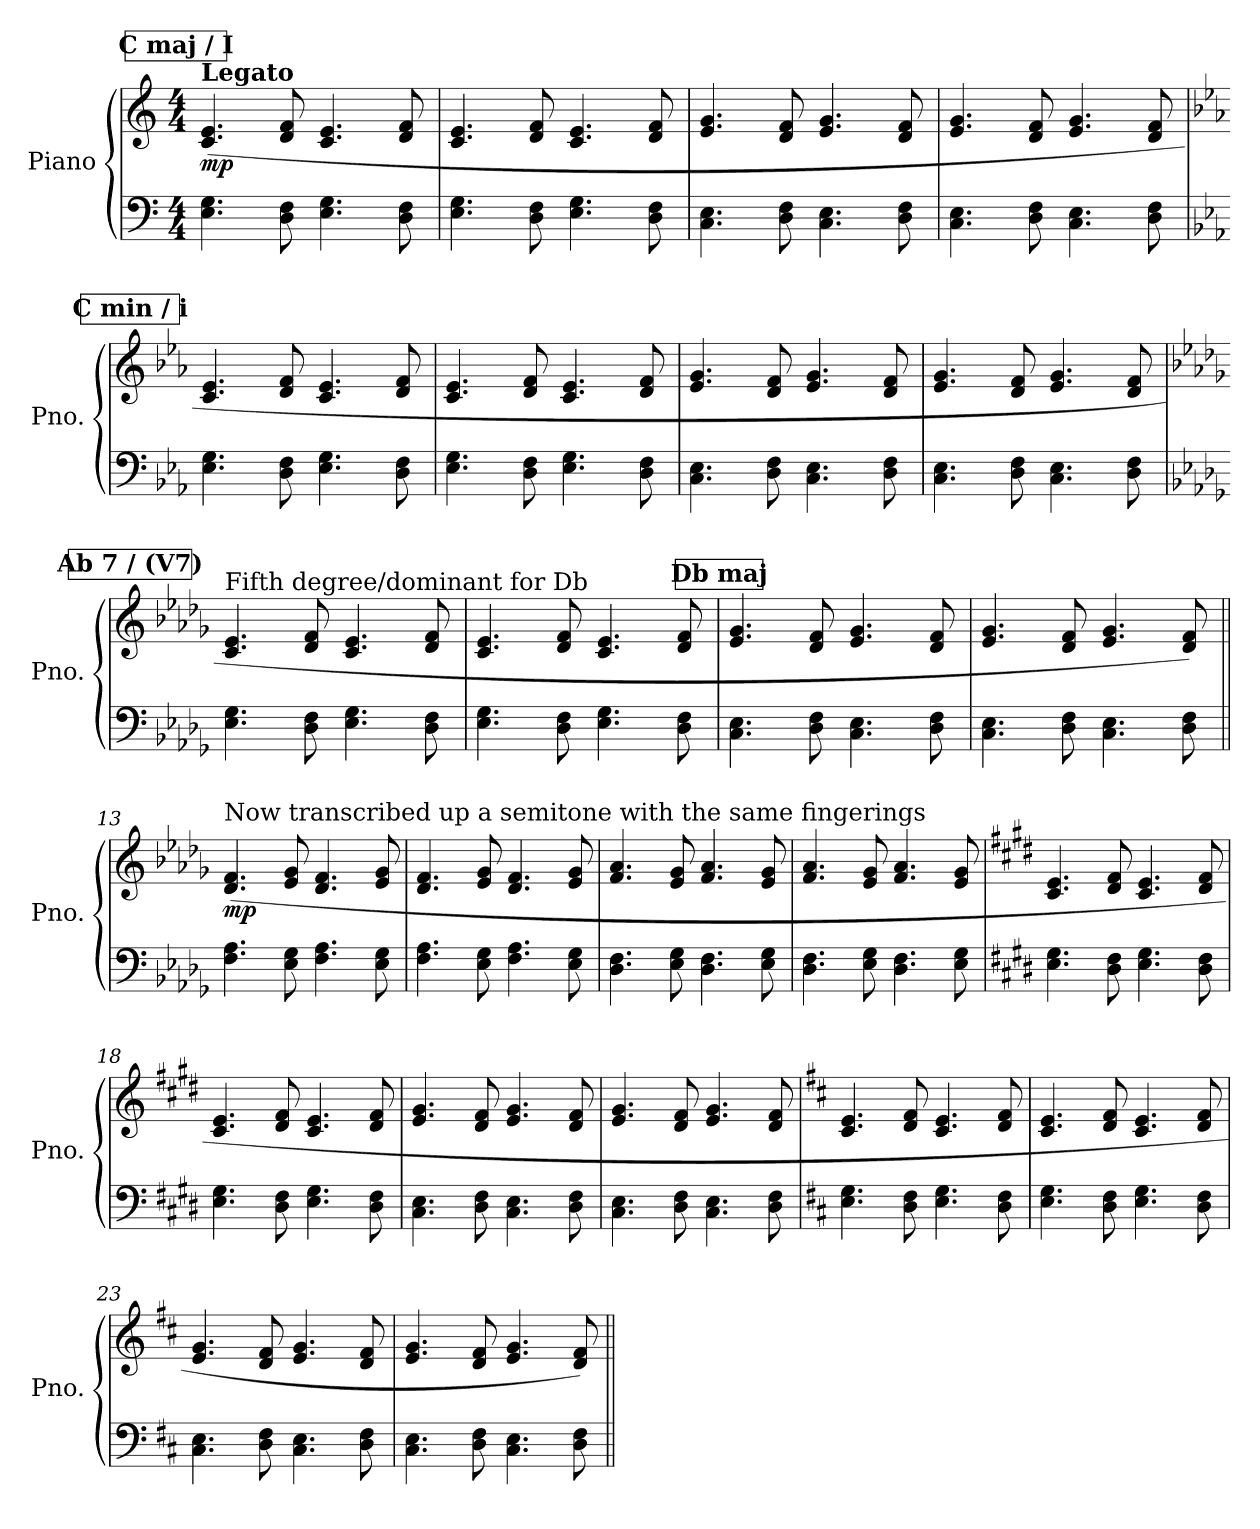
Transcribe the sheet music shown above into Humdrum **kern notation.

**kern	**kern	**dynam
*part1	*part1	*part1
*staff2	*staff1	*staff1/2
*I"Piano	*	*
*I'Pno.	*	*
*clefF4	*clefG2	*
*k[]	*k[]	*
*M4/4	*M4/4	*
!!LO:REH:place=s1:a:B:fs=14:t=C maj / I
=1	=1	=1
!	!LO:TX:a:B:t=Legato	!
!	!	!LO:DY:b
4.E\ 4.G\	(>4.c/ 4.e/	mp
8D\ 8F\	8d/ 8f/	.
4.E\ 4.G\	4.c/ 4.e/	.
8D\ 8F\	8d/ 8f/	.
=2	=2	=2
4.E\ 4.G\	4.c/ 4.e/	.
8D\ 8F\	8d/ 8f/	.
4.E\ 4.G\	4.c/ 4.e/	.
8D\ 8F\	8d/ 8f/	.
=3	=3	=3
4.C\ 4.E\	4.e/ 4.g/	.
8D\ 8F\	8d/ 8f/	.
4.C\ 4.E\	4.e/ 4.g/	.
8D\ 8F\	8d/ 8f/	.
=4	=4	=4
4.C\ 4.E\	4.e/ 4.g/	.
8D\ 8F\	8d/ 8f/	.
4.C\ 4.E\	4.e/ 4.g/	.
8D\ 8F\	8d/ 8f/	.
!!LO:REH:place=s1:a:B:fs=14:t=C min / i
=5	=5	=5
*k[b-e-a-]	*k[b-e-a-]	*
4.E-\ 4.G\	4.c/ 4.e-/	.
8D\ 8F\	8d/ 8f/	.
4.E-\ 4.G\	4.c/ 4.e-/	.
8D\ 8F\	8d/ 8f/	.
=6	=6	=6
4.E-\ 4.G\	4.c/ 4.e-/	.
8D\ 8F\	8d/ 8f/	.
4.E-\ 4.G\	4.c/ 4.e-/	.
8D\ 8F\	8d/ 8f/	.
!!LO:LB:g=z
=7	=7	=7
4.C\ 4.E-\	4.e-/ 4.g/	.
8D\ 8F\	8d/ 8f/	.
4.C\ 4.E-\	4.e-/ 4.g/	.
8D\ 8F\	8d/ 8f/	.
=8	=8	=8
4.C\ 4.E-\	4.e-/ 4.g/	.
8D\ 8F\	8d/ 8f/	.
4.C\ 4.E-\	4.e-/ 4.g/	.
8D\ 8F\	8d/ 8f/	.
!!LO:REH:place=s1:a:B:fs=14:t=Ab 7 / (V7)
=9	=9	=9
*k[b-e-a-d-g-]	*k[b-e-a-d-g-]	*
!	!LO:TX:a:t=Fifth degree/dominant for Db	!
4.E-\ 4.G-\	4.c/ 4.e-/	.
8D-\ 8F\	8d-/ 8f/	.
4.E-\ 4.G-\	4.c/ 4.e-/	.
8D-\ 8F\	8d-/ 8f/	.
=10	=10	=10
4.E-\ 4.G-\	4.c/ 4.e-/	.
8D-\ 8F\	8d-/ 8f/	.
4.E-\ 4.G-\	4.c/ 4.e-/	.
8D-\ 8F\	8d-/ 8f/	.
!!LO:REH:place=s1:a:B:fs=14:t=Db maj
=11	=11	=11
4.C\ 4.E-\	4.e-/ 4.g-/	.
8D-\ 8F\	8d-/ 8f/	.
4.C\ 4.E-\	4.e-/ 4.g-/	.
8D-\ 8F\	8d-/ 8f/	.
=12	=12	=12
4.C\ 4.E-\	4.e-/ 4.g-/	.
8D-\ 8F\	8d-/ 8f/	.
4.C\ 4.E-\	4.e-/ 4.g-/	.
8D-\ 8F\	8d-/ 8f/)	.
!!LO:LB:g=z
=13||	=13||	=13||
!	!LO:TX:a:t=Now transcribed up a semitone with the same fingerings	!
!	!	!LO:DY:b
4.F\ 4.A-\	(>4.d-/ 4.f/	mp
8E-\ 8G-\	8e-/ 8g-/	.
4.F\ 4.A-\	4.d-/ 4.f/	.
8E-\ 8G-\	8e-/ 8g-/	.
=14	=14	=14
4.F\ 4.A-\	4.d-/ 4.f/	.
8E-\ 8G-\	8e-/ 8g-/	.
4.F\ 4.A-\	4.d-/ 4.f/	.
8E-\ 8G-\	8e-/ 8g-/	.
=15	=15	=15
4.D-\ 4.F\	4.f/ 4.a-/	.
8E-\ 8G-\	8e-/ 8g-/	.
4.D-\ 4.F\	4.f/ 4.a-/	.
8E-\ 8G-\	8e-/ 8g-/	.
=16	=16	=16
4.D-\ 4.F\	4.f/ 4.a-/	.
8E-\ 8G-\	8e-/ 8g-/	.
4.D-\ 4.F\	4.f/ 4.a-/	.
8E-\ 8G-\	8e-/ 8g-/	.
=17	=17	=17
*k[f#c#g#d#]	*k[f#c#g#d#]	*
4.E\ 4.G#\	4.c#/ 4.e/	.
8D#\ 8F#\	8d#/ 8f#/	.
4.E\ 4.G#\	4.c#/ 4.e/	.
8D#\ 8F#\	8d#/ 8f#/	.
=18	=18	=18
4.E\ 4.G#\	4.c#/ 4.e/	.
8D#\ 8F#\	8d#/ 8f#/	.
4.E\ 4.G#\	4.c#/ 4.e/	.
8D#\ 8F#\	8d#/ 8f#/	.
!!LO:LB:g=z
=19	=19	=19
4.C#\ 4.E\	4.e/ 4.g#/	.
8D#\ 8F#\	8d#/ 8f#/	.
4.C#\ 4.E\	4.e/ 4.g#/	.
8D#\ 8F#\	8d#/ 8f#/	.
=20	=20	=20
4.C#\ 4.E\	4.e/ 4.g#/	.
8D#\ 8F#\	8d#/ 8f#/	.
4.C#\ 4.E\	4.e/ 4.g#/	.
8D#\ 8F#\	8d#/ 8f#/	.
=21	=21	=21
*k[f#c#]	*k[f#c#]	*
4.E\ 4.G\	4.c#/ 4.e/	.
8D\ 8F#\	8d/ 8f#/	.
4.E\ 4.G\	4.c#/ 4.e/	.
8D\ 8F#\	8d/ 8f#/	.
=22	=22	=22
4.E\ 4.G\	4.c#/ 4.e/	.
8D\ 8F#\	8d/ 8f#/	.
4.E\ 4.G\	4.c#/ 4.e/	.
8D\ 8F#\	8d/ 8f#/	.
=23	=23	=23
4.C#\ 4.E\	4.e/ 4.g/	.
8D\ 8F#\	8d/ 8f#/	.
4.C#\ 4.E\	4.e/ 4.g/	.
8D\ 8F#\	8d/ 8f#/	.
=24	=24	=24
4.C#\ 4.E\	4.e/ 4.g/	.
8D\ 8F#\	8d/ 8f#/	.
4.C#\ 4.E\	4.e/ 4.g/	.
8D\ 8F#\	8d/ 8f#/)	.
=||	=||	=||
*-	*-	*-
